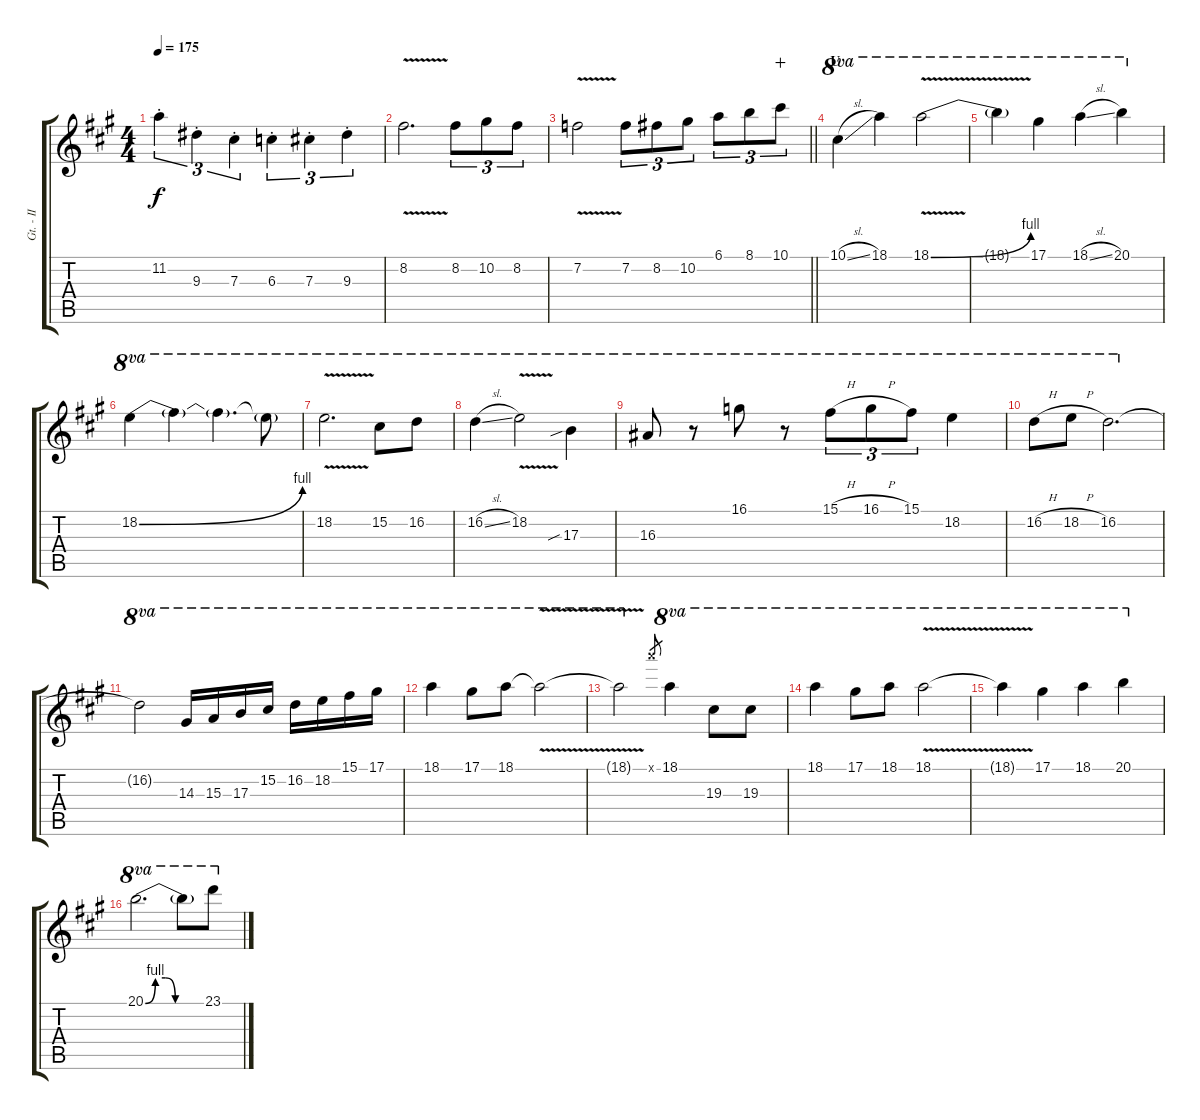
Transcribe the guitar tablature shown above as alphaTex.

\track ("Gt. - II" "Gt. - II") {instrument distortionguitar}
\staff {score tabs}
\tuning (Eb4 Bb3 Gb3 Db3 Ab2 Db2) {hide}
\ts (4 4)
\tempo 175
\clef g2
\ks f#minor
11.2{st}.4{tu (3 2) dy f} 9.3{st}.4{tu (3 2)} 7.3{st}.4{tu (3 2)} 6.3{st}.4{tu (3 2)} 7.3{st}.4{tu (3 2)} 9.3{st}.4{tu (3 2)} |
8.2{v}.2{d} 8.2.8{tu (3 2)} 10.2.8{tu (3 2)} 8.2.8{tu (3 2)} |
\barLineRight lightlight
7.2{v}.2 7.2.8{tu (3 2)} 8.2.8{tu (3 2)} 10.2.8{tu (3 2)} 6.1.8{tu (3 2)} 8.1.8{tu (3 2)} 10.1.8{tu (3 2) wahc} |
\section ("" "U")
10.1{sl}.4{ot 8va} 18.1.4{ot 8va} 18.1{be (bend 0 0 60 4) v}.2{ot 8va} |
18.1{t}.4{ot 8va} 17.1.4{ot 8va} 18.1{sl}.4{ot 8va} 20.1.4{ot 8va} |
18.2{be (bend 0 0 60 4)}.4{ot 8va} 18.2{t}.4{ot 8va} 18.2{t}.4{d ot 8va} 18.2{t}.8{ot 8va} |
18.2{v}.2{d ot 8va} 15.2.8{ot 8va} 16.2.8{ot 8va} |
16.2{sl}.4{ot 8va} 18.2{v}.2{ot 8va} 17.3{sib}.4{ot 8va} |
16.3.8{ot 8va} r.8{ot 8va} 16.1.8{ot 8va} r.8{ot 8va} 15.1{h}.8{tu (3 2) ot 8va} 16.1{h}.8{tu (3 2) ot 8va} 15.1.8{tu (3 2) ot 8va} 18.2.4{ot 8va} |
16.2{h}.8{ot 8va} 18.2{h}.8{ot 8va} 16.2.2{d ot 8va} |
16.2{t}.2{ot 8va} 14.3.16{ot 8va} 15.3.16{ot 8va} 17.3.16{ot 8va} 15.2.16{ot 8va} 16.2.16{ot 8va} 18.2.16{ot 8va} 15.1.16{ot 8va} 17.1.16{ot 8va} |
18.1.4{ot 8va} 17.1.8{ot 8va} 18.1.8{ot 8va} 18.1{v t}.2{ot 8va} |
18.1{t}.2{ot 8va} 18.1{x}.8{gr} 18.1.4{ot 8va} 19.3.8{ot 8va} 19.3.8{ot 8va} |
18.1.4{ot 8va} 17.1.8{ot 8va} 18.1.8{ot 8va} 18.1{v}.2{ot 8va} |
18.1{t}.4{ot 8va} 17.1.4{ot 8va} 18.1.4{ot 8va} 20.1.4{ot 8va} |
20.1{be (custom 0 0 10 4 20 4 30 0 60 0)}.2{d ot 8va} 20.1{t}.8{ot 8va} 23.1.8{ot 8va}
